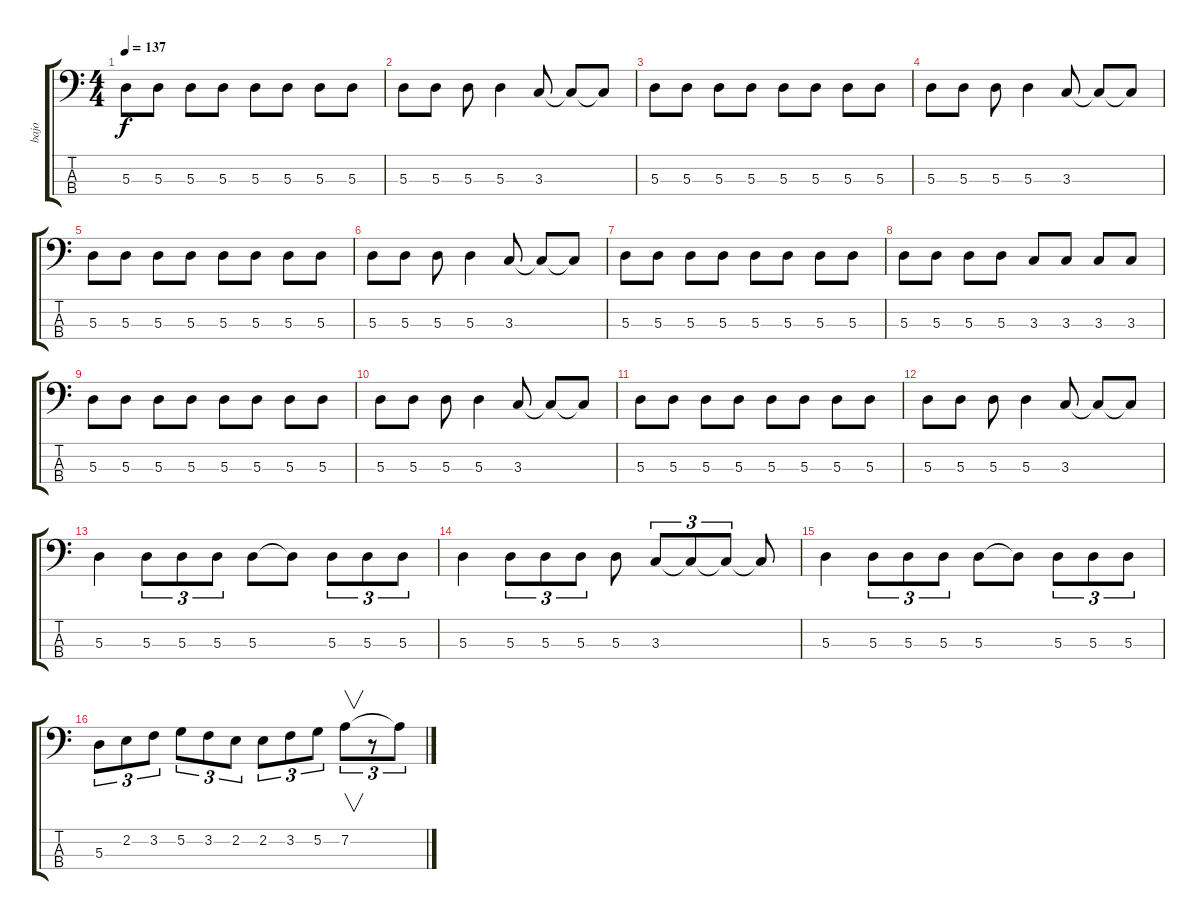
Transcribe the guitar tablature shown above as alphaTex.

\track ("bajo" "bajo") {instrument electricbassfinger}
\staff {score tabs}
\tuning (G2 D2 A1 E1) {hide}
\ts (4 4)
\tempo 137
\clef f4
\ks c
5.3.8{dy f} 5.3.8 5.3.8 5.3.8 5.3.8 5.3.8 5.3.8 5.3.8 |
5.3.8 5.3.8 5.3.8 5.3.4 3.3.8 3.3{t}.8 3.3{t}.8 |
5.3.8 5.3.8 5.3.8 5.3.8 5.3.8 5.3.8 5.3.8 5.3.8 |
5.3.8 5.3.8 5.3.8 5.3.4 3.3.8 3.3{t}.8 3.3{t}.8 |
5.3.8 5.3.8 5.3.8 5.3.8 5.3.8 5.3.8 5.3.8 5.3.8 |
5.3.8 5.3.8 5.3.8 5.3.4 3.3.8 3.3{t}.8 3.3{t}.8 |
5.3.8 5.3.8 5.3.8 5.3.8 5.3.8 5.3.8 5.3.8 5.3.8 |
5.3.8 5.3.8 5.3.8 5.3.8 3.3.8 3.3.8 3.3.8 3.3.8 |
5.3.8 5.3.8 5.3.8 5.3.8 5.3.8 5.3.8 5.3.8 5.3.8 |
5.3.8 5.3.8 5.3.8 5.3.4 3.3.8 3.3{t}.8 3.3{t}.8 |
5.3.8 5.3.8 5.3.8 5.3.8 5.3.8 5.3.8 5.3.8 5.3.8 |
5.3.8 5.3.8 5.3.8 5.3.4 3.3.8 3.3{t}.8 3.3{t}.8 |
5.3.4 5.3.8{tu (3 2)} 5.3.8{tu (3 2)} 5.3.8{tu (3 2)} 5.3.8 5.3{t}.8 5.3.8{tu (3 2)} 5.3.8{tu (3 2)} 5.3.8{tu (3 2)} |
5.3.4 5.3.8{tu (3 2)} 5.3.8{tu (3 2)} 5.3.8{tu (3 2)} 5.3.8 3.3.8{tu (3 2)} 3.3{t}.8{tu (3 2)} 3.3{t}.8{tu (3 2)} 3.3{t}.8 |
5.3.4 5.3.8{tu (3 2)} 5.3.8{tu (3 2)} 5.3.8{tu (3 2)} 5.3.8 5.3{t}.8 5.3.8{tu (3 2)} 5.3.8{tu (3 2)} 5.3.8{tu (3 2)} |
5.3.8{tu (3 2)} 2.2.8{tu (3 2)} 3.2.8{tu (3 2)} 5.2.8{tu (3 2)} 3.2.8{tu (3 2)} 2.2.8{tu (3 2)} 2.2.8{tu (3 2)} 3.2.8{tu (3 2)} 5.2.8{tu (3 2)} 7.2.8{v tu (3 2)} r.8{tu (3 2)} 7.2{t}.8{tu (3 2)}
